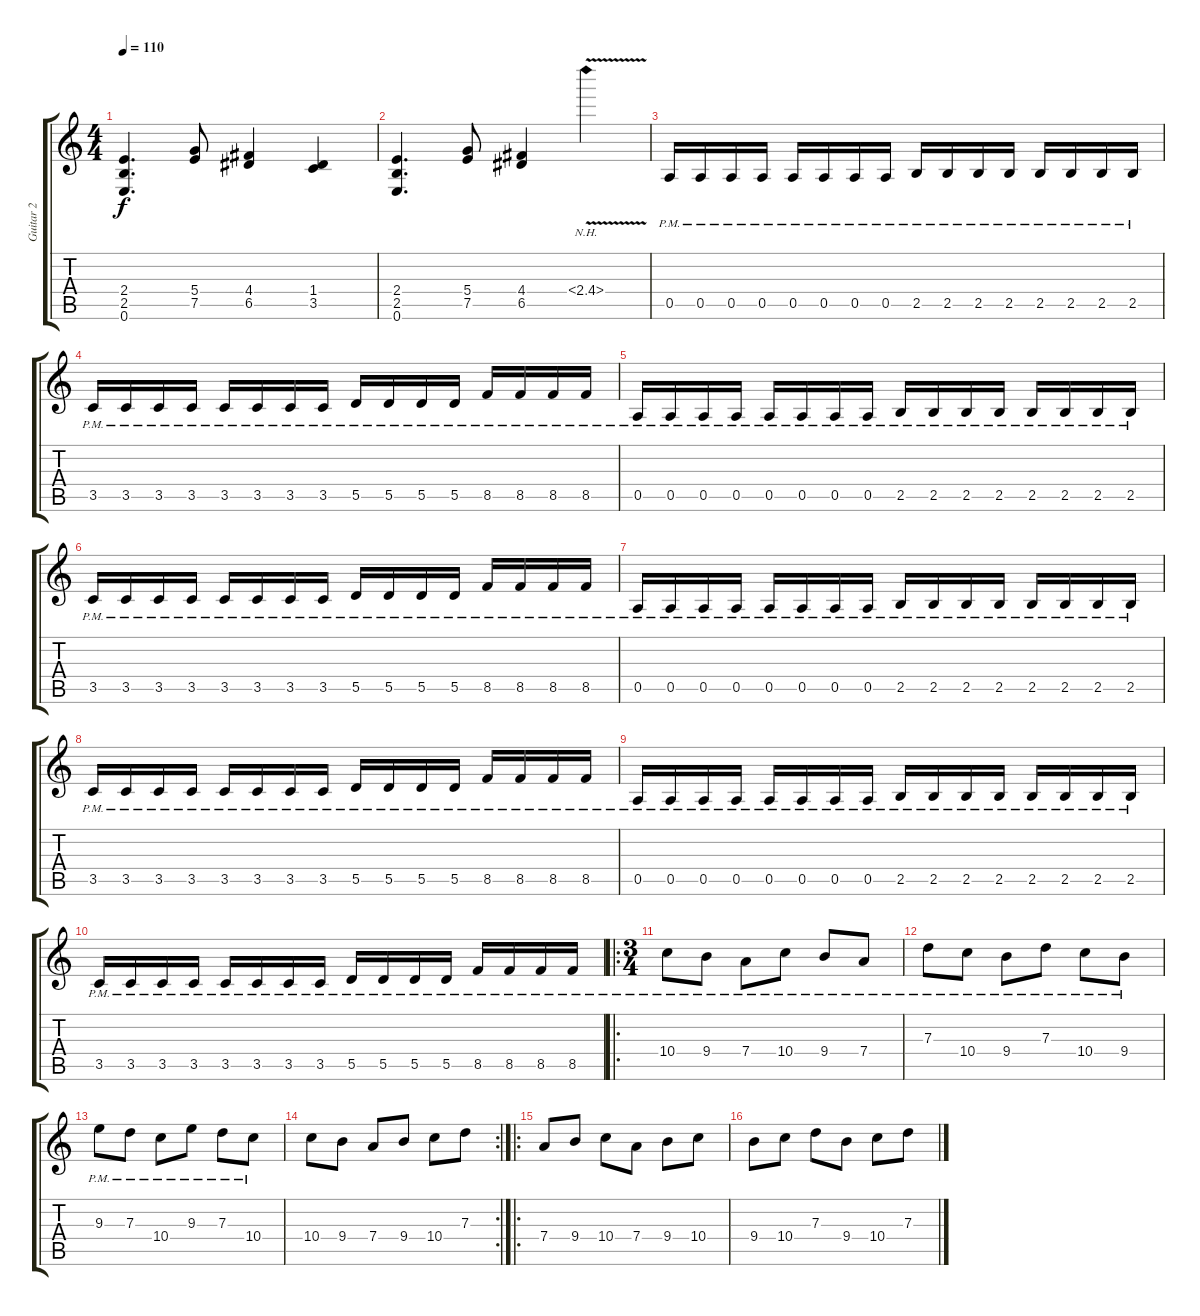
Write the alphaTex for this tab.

\track ("Guitar 2" "Guitar 2") {instrument distortionguitar}
\staff {score tabs}
\tuning (E4 B3 G3 D3 A2 E2) {hide}
\ts (4 4)
\tempo 110
\clef g2
\ks c
(2.4 2.5 0.6).4{d dy f} (5.4 7.5).8 (4.4 6.5).4 (1.4 3.5).4 |
(2.4 2.5 0.6).4{d} (5.4 7.5).8 (4.4 6.5).4 2.4{nh v}.4 |
0.5{pm}.16 0.5{pm}.16 0.5{pm}.16 0.5{pm}.16 0.5{pm}.16 0.5{pm}.16 0.5{pm}.16 0.5{pm}.16 2.5{pm}.16 2.5{pm}.16 2.5{pm}.16 2.5{pm}.16 2.5{pm}.16 2.5{pm}.16 2.5{pm}.16 2.5{pm}.16 |
3.5{pm}.16 3.5{pm}.16 3.5{pm}.16 3.5{pm}.16 3.5{pm}.16 3.5{pm}.16 3.5{pm}.16 3.5{pm}.16 5.5{pm}.16 5.5{pm}.16 5.5{pm}.16 5.5{pm}.16 8.5{pm}.16 8.5{pm}.16 8.5{pm}.16 8.5{pm}.16 |
0.5{pm}.16 0.5{pm}.16 0.5{pm}.16 0.5{pm}.16 0.5{pm}.16 0.5{pm}.16 0.5{pm}.16 0.5{pm}.16 2.5{pm}.16 2.5{pm}.16 2.5{pm}.16 2.5{pm}.16 2.5{pm}.16 2.5{pm}.16 2.5{pm}.16 2.5{pm}.16 |
3.5{pm}.16 3.5{pm}.16 3.5{pm}.16 3.5{pm}.16 3.5{pm}.16 3.5{pm}.16 3.5{pm}.16 3.5{pm}.16 5.5{pm}.16 5.5{pm}.16 5.5{pm}.16 5.5{pm}.16 8.5{pm}.16 8.5{pm}.16 8.5{pm}.16 8.5{pm}.16 |
0.5{pm}.16 0.5{pm}.16 0.5{pm}.16 0.5{pm}.16 0.5{pm}.16 0.5{pm}.16 0.5{pm}.16 0.5{pm}.16 2.5{pm}.16 2.5{pm}.16 2.5{pm}.16 2.5{pm}.16 2.5{pm}.16 2.5{pm}.16 2.5{pm}.16 2.5{pm}.16 |
3.5{pm}.16 3.5{pm}.16 3.5{pm}.16 3.5{pm}.16 3.5{pm}.16 3.5{pm}.16 3.5{pm}.16 3.5{pm}.16 5.5{pm}.16 5.5{pm}.16 5.5{pm}.16 5.5{pm}.16 8.5{pm}.16 8.5{pm}.16 8.5{pm}.16 8.5{pm}.16 |
0.5{pm}.16 0.5{pm}.16 0.5{pm}.16 0.5{pm}.16 0.5{pm}.16 0.5{pm}.16 0.5{pm}.16 0.5{pm}.16 2.5{pm}.16 2.5{pm}.16 2.5{pm}.16 2.5{pm}.16 2.5{pm}.16 2.5{pm}.16 2.5{pm}.16 2.5{pm}.16 |
3.5{pm}.16 3.5{pm}.16 3.5{pm}.16 3.5{pm}.16 3.5{pm}.16 3.5{pm}.16 3.5{pm}.16 3.5{pm}.16 5.5{pm}.16 5.5{pm}.16 5.5{pm}.16 5.5{pm}.16 8.5{pm}.16 8.5{pm}.16 8.5{pm}.16 8.5{pm}.16 |
\ro
\ts (3 4)
10.4{pm}.8 9.4{pm}.8 7.4{pm}.8 10.4{pm}.8 9.4{pm}.8 7.4{pm}.8 |
7.3{pm}.8 10.4{pm}.8 9.4{pm}.8 7.3{pm}.8 10.4{pm}.8 9.4{pm}.8 |
9.3{pm}.8 7.3{pm}.8 10.4{pm}.8 9.3{pm}.8 7.3{pm}.8 10.4{pm}.8 |
\rc 2
10.4.8 9.4.8 7.4.8 9.4.8 10.4.8 7.3.8 |
\ro
7.4.8 9.4.8 10.4.8 7.4.8 9.4.8 10.4.8 |
9.4.8 10.4.8 7.3.8 9.4.8 10.4.8 7.3.8
